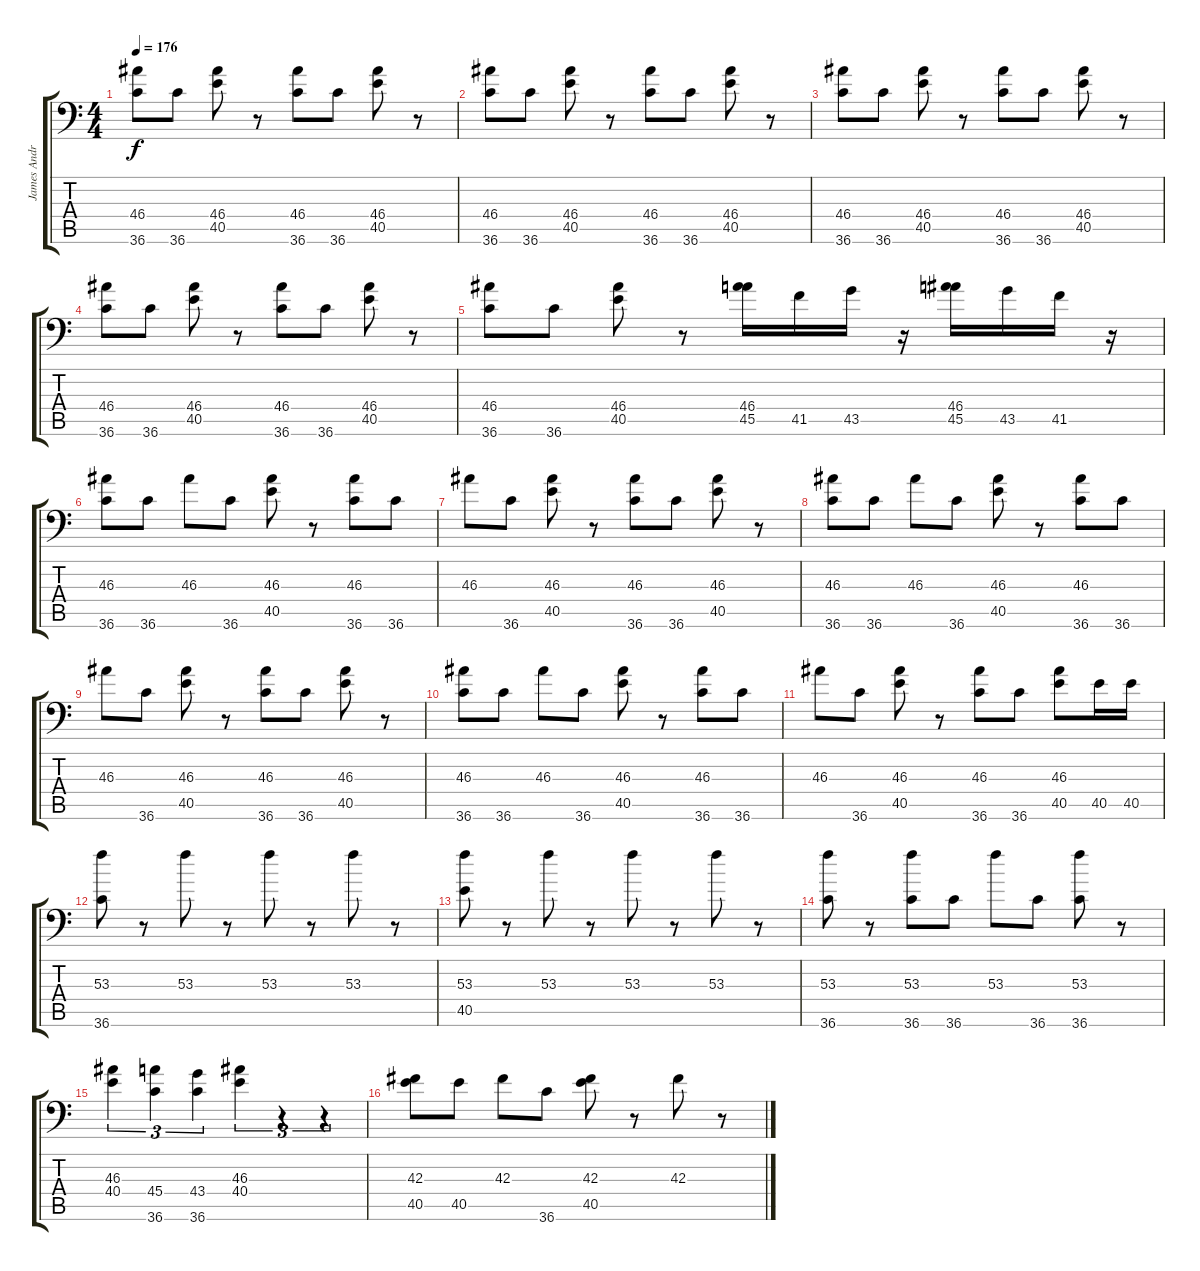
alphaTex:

\track ("James Andrews" "James Andr") {instrument acousticgrandpiano}
\staff {score tabs}
\tuning (C-1 C-1 C-1 C-1 C-1 C-1) {hide}
\ts (4 4)
\tempo 176
\clef f4
\ks c
(46.4 36.6).8{dy f} 36.6.8 (46.4 40.5).8 r.8 (46.4 36.6).8 36.6.8 (46.4 40.5).8 r.8 |
(46.4 36.6).8 36.6.8 (46.4 40.5).8 r.8 (46.4 36.6).8 36.6.8 (46.4 40.5).8 r.8 |
(46.4 36.6).8 36.6.8 (46.4 40.5).8 r.8 (46.4 36.6).8 36.6.8 (46.4 40.5).8 r.8 |
(46.4 36.6).8 36.6.8 (46.4 40.5).8 r.8 (46.4 36.6).8 36.6.8 (46.4 40.5).8 r.8 |
(46.4 36.6).8 36.6.8 (46.4 40.5).8 r.8 (46.4 45.5).16 41.5.16 43.5.16 r.16 (46.4 45.5).16 43.5.16 41.5.16 r.16 |
(46.3 36.6).8 36.6.8 46.3.8 36.6.8 (46.3 40.5).8 r.8 (46.3 36.6).8 36.6.8 |
46.3.8 36.6.8 (46.3 40.5).8 r.8 (46.3 36.6).8 36.6.8 (46.3 40.5).8 r.8 |
(46.3 36.6).8 36.6.8 46.3.8 36.6.8 (46.3 40.5).8 r.8 (46.3 36.6).8 36.6.8 |
46.3.8 36.6.8 (46.3 40.5).8 r.8 (46.3 36.6).8 36.6.8 (46.3 40.5).8 r.8 |
(46.3 36.6).8 36.6.8 46.3.8 36.6.8 (46.3 40.5).8 r.8 (46.3 36.6).8 36.6.8 |
46.3.8 36.6.8 (46.3 40.5).8 r.8 (46.3 36.6).8 36.6.8 (46.3 40.5).8 40.5.16 40.5.16 |
(53.3 36.6).8 r.8 53.3.8 r.8 53.3.8 r.8 53.3.8 r.8 |
(53.3 40.5).8 r.8 53.3.8 r.8 53.3.8 r.8 53.3.8 r.8 |
(53.3 36.6).8 r.8 (53.3 36.6).8 36.6.8 53.3.8 36.6.8 (53.3 36.6).8 r.8 |
(46.3 40.4).4{tu (3 2)} (45.4 36.6).4{tu (3 2)} (43.4 36.6).4{tu (3 2)} (46.3 40.4).4{tu (3 2)} r.4{tu (3 2)} r.4{tu (3 2)} |
(42.3 40.5).8 40.5.8 42.3.8 36.6.8 (42.3 40.5).8 r.8 42.3.8 r.8
